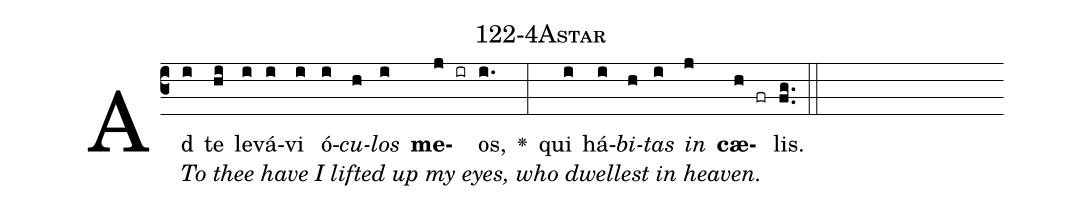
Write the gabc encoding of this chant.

name: 122-4Astar;
%%
(c3)Ad[To thee have I lifted up my eyes, who dwellest in heaven.](i) te(hi) le(i)vá(i)vi(i) ó(i)<i>cu</i>(h)<i>los</i>(i) <b>me</b>(j ir)os,(i.) <v>\greheightstar</v>(:) qui(i) há(i)<i>bi</i>(h)<i>tas</i>(i) <i>in</i>(j) <b>cæ</b>(h fr)lis.(fg..) (::)
